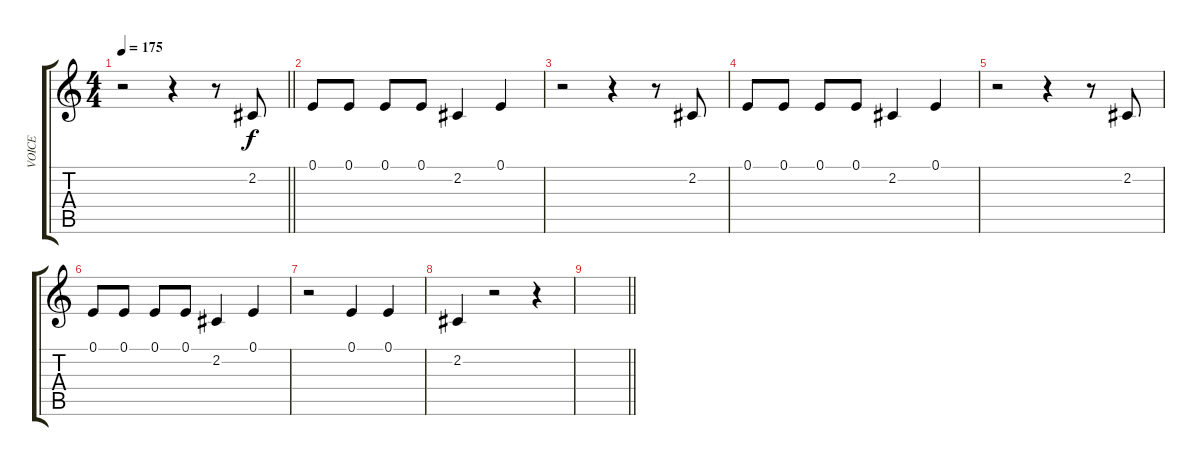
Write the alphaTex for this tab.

\track ("VOICE" "VOICE") {instrument altosax}
\staff {score tabs}
\tuning (E4 B3 G3 D3 A2 E2) {hide}
\ts (4 4)
\tempo 175
\clef g2
\barLineRight lightlight
\ks c
r.2{dy f} r.4 r.8 2.2.8 |
0.1.8 0.1.8 0.1.8 0.1.8 2.2.4 0.1.4 |
r.2 r.4 r.8 2.2.8 |
0.1.8 0.1.8 0.1.8 0.1.8 2.2.4 0.1.4 |
r.2 r.4 r.8 2.2.8 |
0.1.8 0.1.8 0.1.8 0.1.8 2.2.4 0.1.4 |
r.2 0.1.4 0.1.4 |
2.2.4 r.2 r.4 |
\barLineRight lightlight
